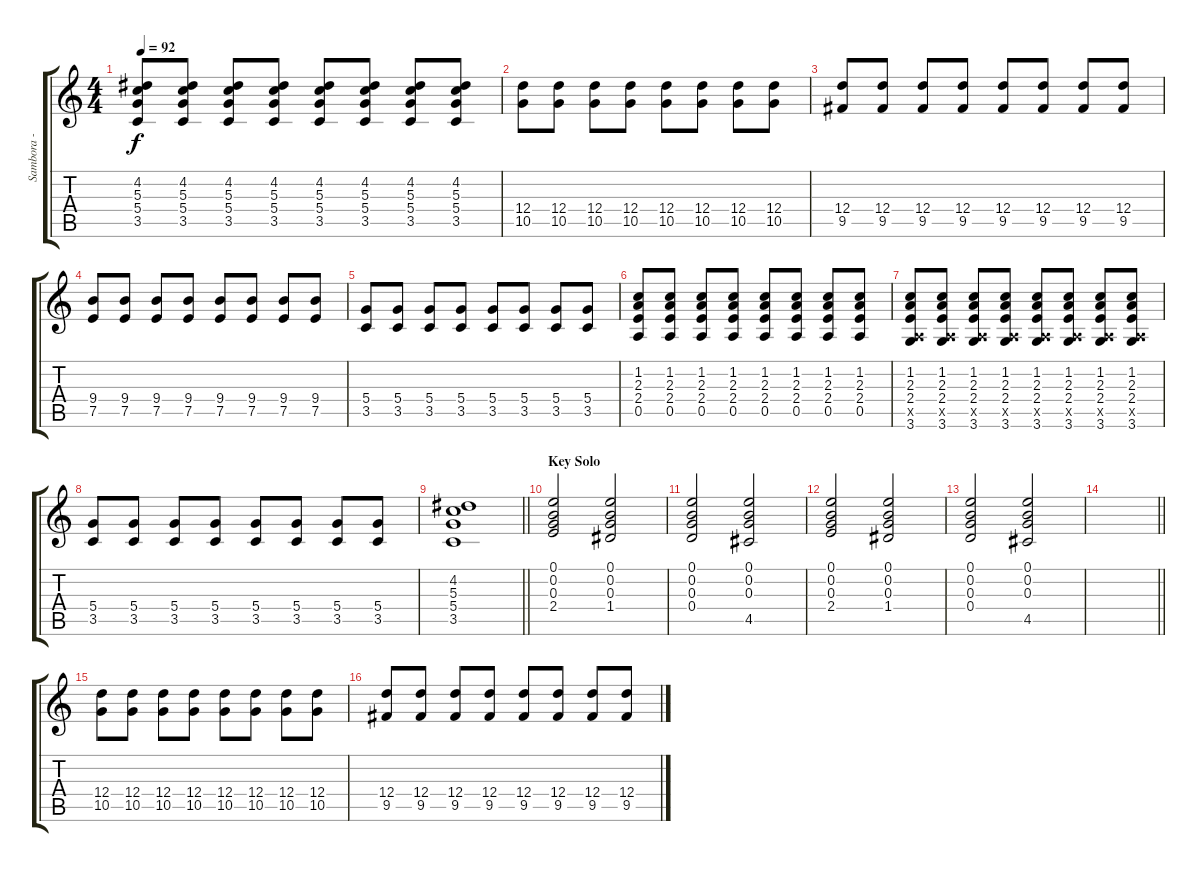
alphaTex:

\track ("Sambora - Guitar" "Sambora - ") {instrument distortionguitar}
\staff {score tabs}
\tuning (E4 B3 G3 D3 A2 E2) {hide}
\ts (4 4)
\tempo 92
\clef g2
\ks c
(4.2 5.3 5.4 3.5).8{dy f} (4.2 5.3 5.4 3.5).8 (4.2 5.3 5.4 3.5).8 (4.2 5.3 5.4 3.5).8 (4.2 5.3 5.4 3.5).8 (4.2 5.3 5.4 3.5).8 (4.2 5.3 5.4 3.5).8 (4.2 5.3 5.4 3.5).8 |
(12.4 10.5).8 (12.4 10.5).8 (12.4 10.5).8 (12.4 10.5).8 (12.4 10.5).8 (12.4 10.5).8 (12.4 10.5).8 (12.4 10.5).8 |
(12.4 9.5).8 (12.4 9.5).8 (12.4 9.5).8 (12.4 9.5).8 (12.4 9.5).8 (12.4 9.5).8 (12.4 9.5).8 (12.4 9.5).8 |
(9.4 7.5).8 (9.4 7.5).8 (9.4 7.5).8 (9.4 7.5).8 (9.4 7.5).8 (9.4 7.5).8 (9.4 7.5).8 (9.4 7.5).8 |
(5.4 3.5).8 (5.4 3.5).8 (5.4 3.5).8 (5.4 3.5).8 (5.4 3.5).8 (5.4 3.5).8 (5.4 3.5).8 (5.4 3.5).8 |
(1.2 2.3 2.4 0.5).8 (1.2 2.3 2.4 0.5).8 (1.2 2.3 2.4 0.5).8 (1.2 2.3 2.4 0.5).8 (1.2 2.3 2.4 0.5).8 (1.2 2.3 2.4 0.5).8 (1.2 2.3 2.4 0.5).8 (1.2 2.3 2.4 0.5).8 |
(1.2 2.3 2.4 0.5{x} 3.6).8 (1.2 2.3 2.4 0.5{x} 3.6).8 (1.2 2.3 2.4 0.5{x} 3.6).8 (1.2 2.3 2.4 0.5{x} 3.6).8 (1.2 2.3 2.4 0.5{x} 3.6).8 (1.2 2.3 2.4 0.5{x} 3.6).8 (1.2 2.3 2.4 0.5{x} 3.6).8 (1.2 2.3 2.4 0.5{x} 3.6).8 |
(5.4 3.5).8 (5.4 3.5).8 (5.4 3.5).8 (5.4 3.5).8 (5.4 3.5).8 (5.4 3.5).8 (5.4 3.5).8 (5.4 3.5).8 |
\barLineRight lightlight
(4.2 5.3 5.4 3.5).1 |
\section ("" "Key Solo")
(0.1 0.2 0.3 2.4).2 (0.1 0.2 0.3 1.4).2 |
(0.1 0.2 0.3 0.4).2 (0.1 0.2 0.3 4.5).2 |
(0.1 0.2 0.3 2.4).2 (0.1 0.2 0.3 1.4).2 |
(0.1 0.2 0.3 0.4).2 (0.1 0.2 0.3 4.5).2 |
\barLineRight lightlight
|
(12.4 10.5).8 (12.4 10.5).8 (12.4 10.5).8 (12.4 10.5).8 (12.4 10.5).8 (12.4 10.5).8 (12.4 10.5).8 (12.4 10.5).8 |
(12.4 9.5).8 (12.4 9.5).8 (12.4 9.5).8 (12.4 9.5).8 (12.4 9.5).8 (12.4 9.5).8 (12.4 9.5).8 (12.4 9.5).8
